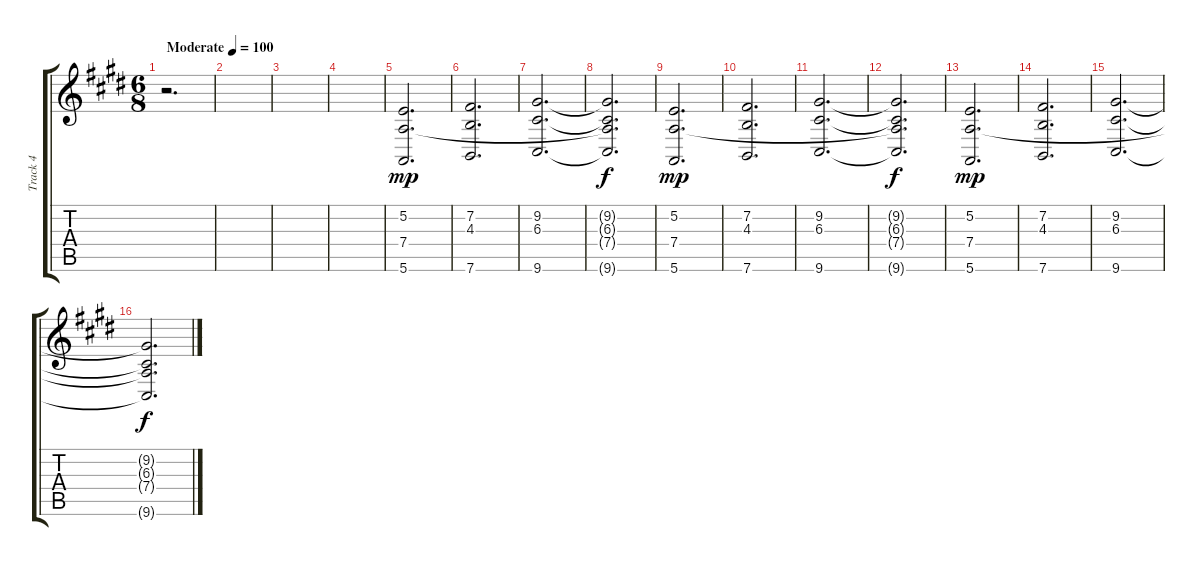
\track ("Track 4" "Track 4") {instrument stringensemble1}
\staff {score tabs}
\tuning (E4 B3 G3 D3 A2 E2) {hide}
\ts (6 8)
\tempo (100 "Moderate")
\clef g2
\ks c#minor
r.2{d dy mp instrument stringensemble1} |
|
|
|
(5.2 7.4 5.6).2{d} |
(7.2 4.3 7.6).2{d} |
(9.2 6.3 9.6).2{d} |
(9.2{t} 6.3{t} 7.4{t} 9.6{t}).2{d dy f} |
(5.2 7.4 5.6).2{d dy mp} |
(7.2 4.3 7.6).2{d} |
(9.2 6.3 9.6).2{d} |
(9.2{t} 6.3{t} 7.4{t} 9.6{t}).2{d dy f} |
(5.2 7.4 5.6).2{d dy mp} |
(7.2 4.3 7.6).2{d} |
(9.2 6.3 9.6).2{d} |
(9.2{t} 6.3{t} 7.4{t} 9.6{t}).2{d dy f}
